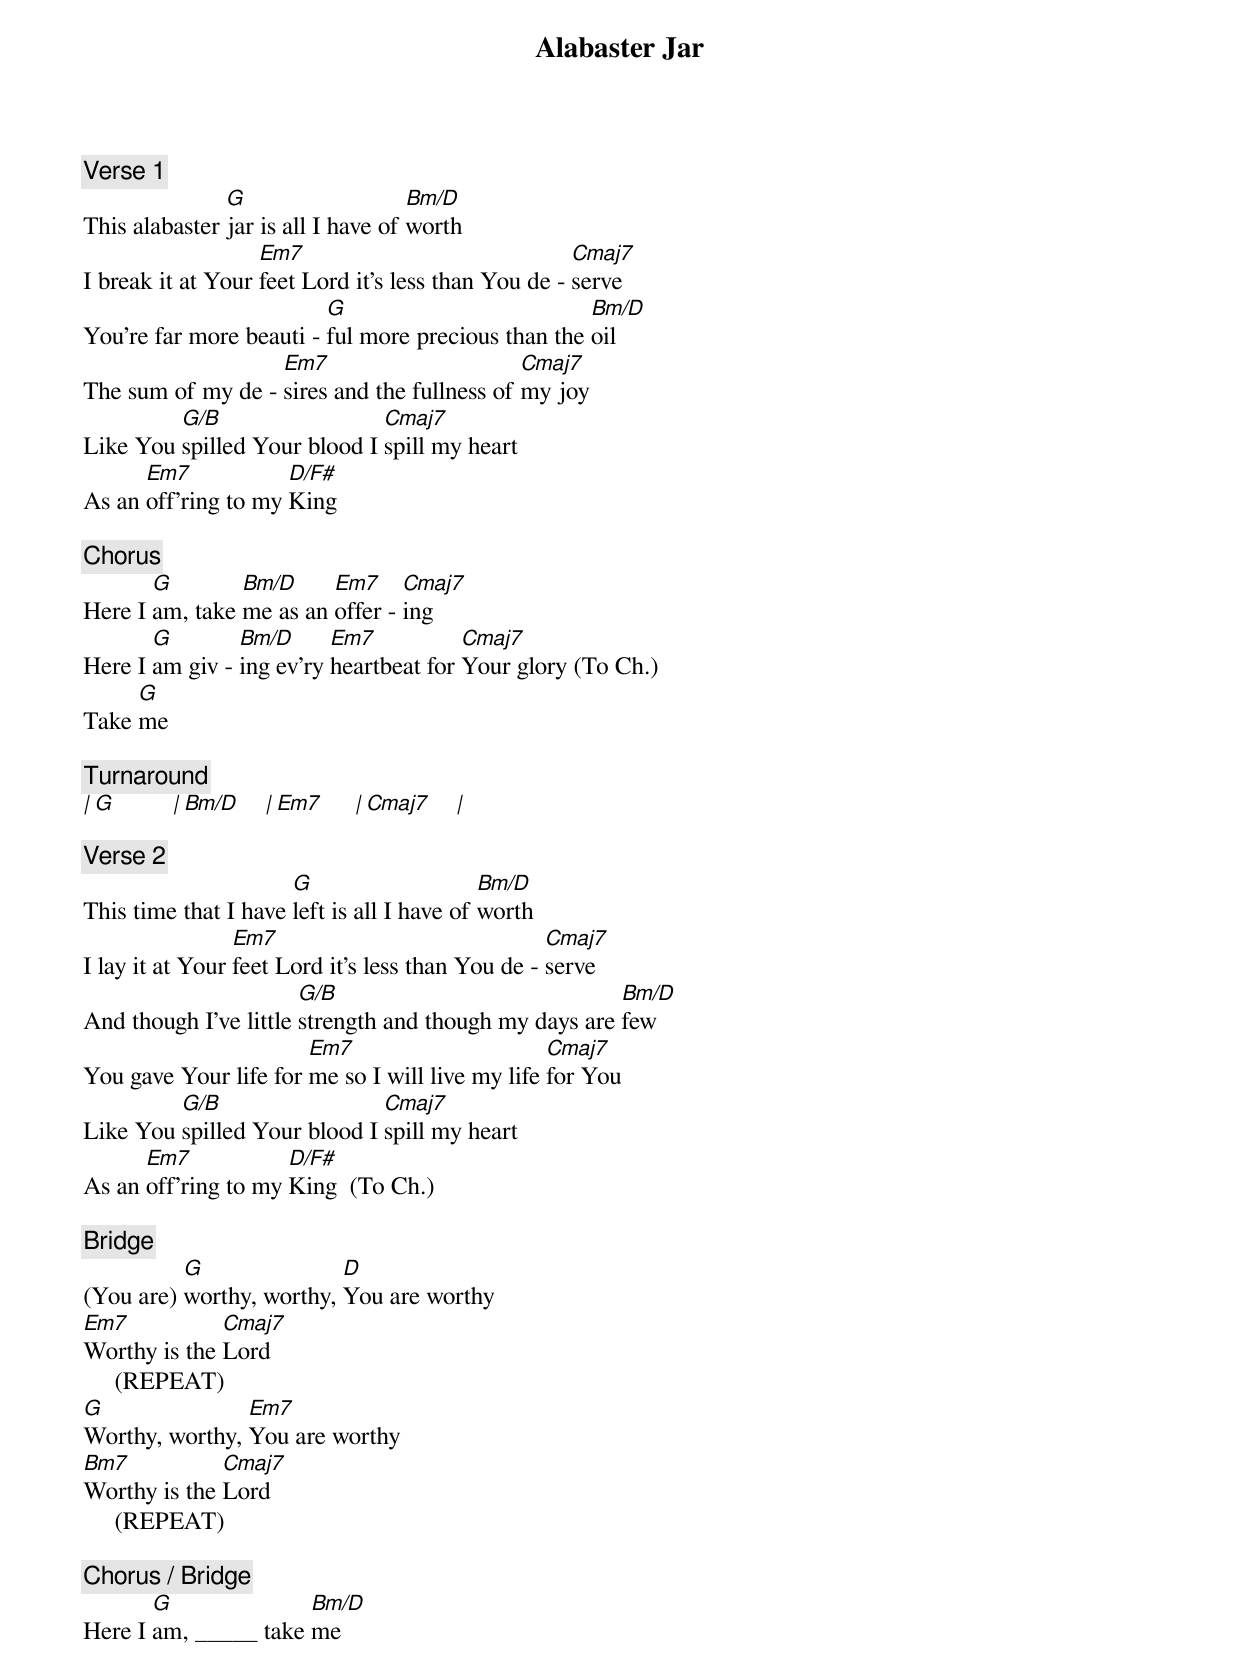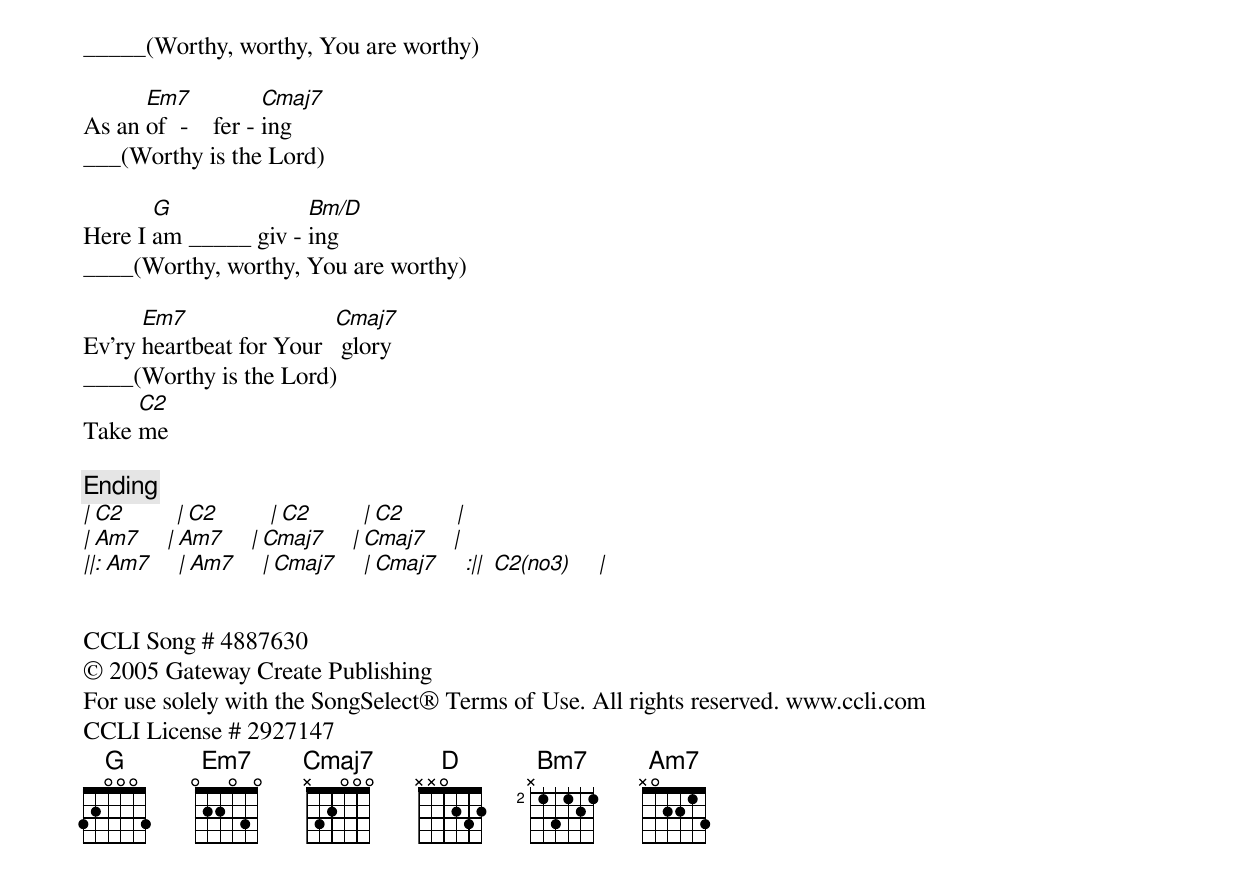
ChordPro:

{title: Alabaster Jar}
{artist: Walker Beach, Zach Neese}
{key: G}
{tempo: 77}
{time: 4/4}
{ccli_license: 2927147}
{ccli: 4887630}
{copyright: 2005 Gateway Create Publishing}
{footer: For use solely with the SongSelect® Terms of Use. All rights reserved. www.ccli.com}

{comment: Verse 1}
This alabaster [G]jar is all I have of [Bm/D]worth
I break it at Your [Em7]feet Lord it's less than You de - [Cmaj7]serve
You're far more beauti - [G]ful more precious than the [Bm/D]oil
The sum of my de - [Em7]sires and the fullness of [Cmaj7]my joy
Like You [G/B]spilled Your blood I [Cmaj7]spill my heart
As an [Em7]off'ring to my [D/F#]King

{comment: Chorus}
Here I [G]am, take [Bm/D]me as an [Em7]offer - [Cmaj7]ing
Here I [G]am giv - [Bm/D]ing ev'ry [Em7]heartbeat for [Cmaj7]Your glory (To Ch.)
Take [G]me

{comment: Turnaround}
[|][G]         [|][Bm/D]    [|][Em7]     [|][Cmaj7]    [|]

{comment: Verse 2}
This time that I have [G]left is all I have of [Bm/D]worth
I lay it at Your [Em7]feet Lord it's less than You de - [Cmaj7]serve
And though I've little [G/B]strength and though my days are [Bm/D]few
You gave Your life for [Em7]me so I will live my life [Cmaj7]for You
Like You [G/B]spilled Your blood I [Cmaj7]spill my heart
As an [Em7]off'ring to my [D/F#]King  (To Ch.)

{comment: Bridge}
(You are) [G]worthy, worthy, [D]You are worthy
[Em7]Worthy is the [Cmaj7]Lord
     (REPEAT)
[G]Worthy, worthy, [Em7]You are worthy
[Bm7]Worthy is the [Cmaj7]Lord
     (REPEAT)

{comment: Chorus / Bridge}
Here I [G]am, _____ take [Bm/D]me
_____(Worthy, worthy, You are worthy)

As an [Em7]of  -    fer - [Cmaj7]ing
___(Worthy is the Lord)

Here I [G]am _____ giv - [Bm/D]ing
____(Worthy, worthy, You are worthy)

Ev'ry [Em7]heartbeat for Your  [Cmaj7] glory
____(Worthy is the Lord)
Take [C2]me

{comment: Ending}
[|][C2]        [|][C2]        [|][C2]        [|][C2]        [|]
[|][Am7]    [|][Am7]    [|][Cmaj7]    [|][Cmaj7]    [|]
[||:][Am7]    [|][Am7]    [|][Cmaj7]    [|][Cmaj7]    [:||] [C2(no3)]    [|]


CCLI Song # 4887630
© 2005 Gateway Create Publishing
For use solely with the SongSelect® Terms of Use. All rights reserved. www.ccli.com
CCLI License # 2927147
